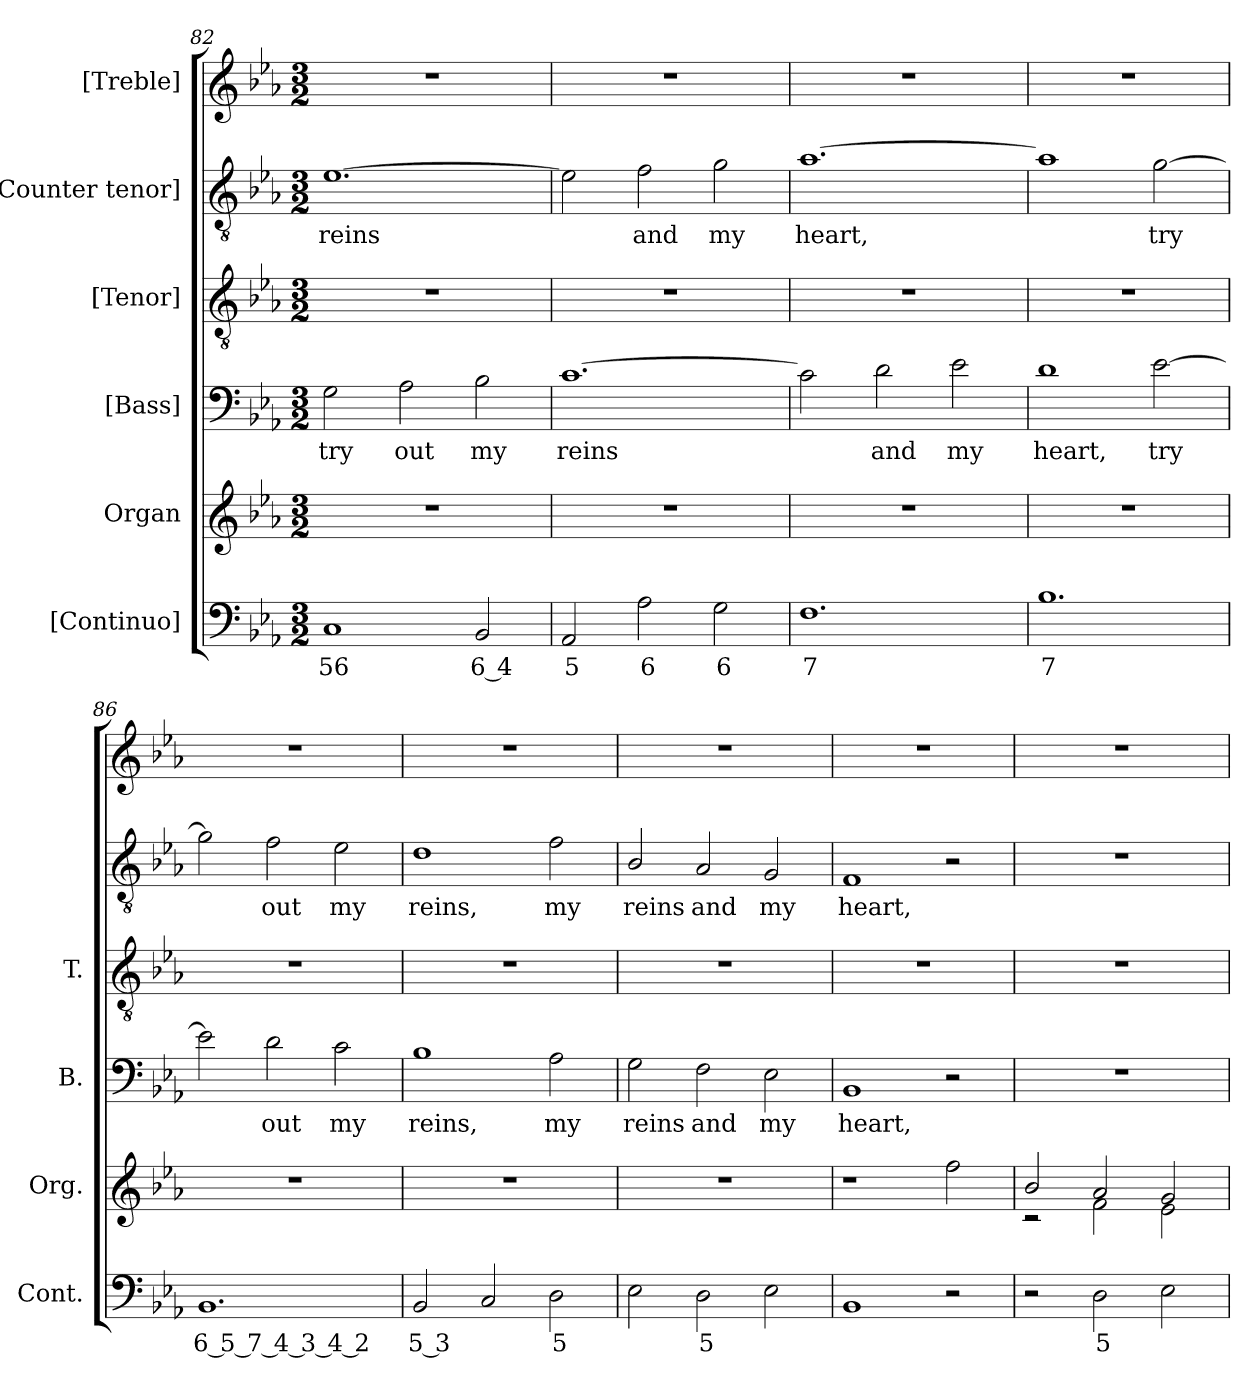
**kern	**text	**kern	**kern	**text	**kern	**kern	**text	**kern
*part6	*part6	*part5	*part4	*part4	*part3	*part2	*part2	*part1
*staff6	*staff6	*staff5	*staff4	*staff4	*staff3	*staff2	*staff2	*staff1
*I"[Continuo]	*	*I"Organ	*I"[Bass]	*	*I"[Tenor]	*I"[Counter tenor]	*	*I"[Treble]
*I'Cont.	*	*I'Org.	*I'B.	*	*I'T.	*	*	*
*clefF4	*	*clefG2	*clefF4	*	*clefGv2	*clefGv2	*	*clefG2
*	*	*	*	*	*ITrd7c12	*ITrd7c12	*	*
*k[b-e-a-]	*	*k[b-e-a-]	*k[b-e-a-]	*	*k[b-e-a-]	*k[b-e-a-]	*	*k[b-e-a-]
*E-:	*	*E-:	*E-:	*	*E-:	*E-:	*	*E-:
*M3/2	*	*M3/2	*M3/2	*	*M3/2	*M3/2	*	*M3/2
=82	=82	=82	=82	=82	=82	=82	=82	=82
!	!LO:LY:b:color=#000000	!LO:N:vis=1	!	!	!	!	!	!
!	!	!	!	!LO:LY:b:color=#000000	!LO:N:vis=1	!	!	!
!	!	!	!	!	!	!	!LO:LY:b:color=#000000	!LO:N:vis=1
1Ci	56	1.r	2Gi\	try	1.r	[1.E-i	reins	1.r
!	!	!	!	!LO:LY:b:color=#000000	!	!	!	!
.	.	.	2A-i\	out	.	.	.	.
!	!LO:LY:b:color=#000000	!	!	!	!	!	!	!
!	!	!	!	!LO:LY:b:color=#000000	!	!	!	!
2BB-i/	6 4	.	2B-i\	my	.	.	.	.
!!LO:PB:g=z
=83	=83	=83	=83	=83	=83	=83	=83	=83
!	!LO:LY:b:color=#000000	!LO:N:vis=1	!	!	!	!	!	!
!	!	!	!	!LO:LY:b:color=#000000	!LO:N:vis=1	!	!	!LO:N:vis=1
2AA-i/	5	1.r	[1.ci	reins	1.r	2E-i\]	.	1.r
!	!LO:LY:b:color=#000000	!	!	!	!	!	!	!
!	!	!	!	!	!	!	!LO:LY:b:color=#000000	!
2A-i\	6	.	.	.	.	2Fi\	and	.
!	!LO:LY:b:color=#000000	!	!	!	!	!	!	!
!	!	!	!	!	!	!	!LO:LY:b:color=#000000	!
2Gi\	6	.	.	.	.	2Gi\	my	.
=84	=84	=84	=84	=84	=84	=84	=84	=84
!	!LO:LY:b:color=#000000	!LO:N:vis=1	!	!	!LO:N:vis=1	!	!	!
!	!	!	!	!	!	!	!LO:LY:b:color=#000000	!LO:N:vis=1
1.Fi	7	1.r	2ci\]	.	1.r	[1.A-i	heart,	1.r
!	!	!	!	!LO:LY:b:color=#000000	!	!	!	!
.	.	.	2di\	and	.	.	.	.
!	!	!	!	!LO:LY:b:color=#000000	!	!	!	!
.	.	.	2e-i\	my	.	.	.	.
=85	=85	=85	=85	=85	=85	=85	=85	=85
!	!LO:LY:b:color=#000000	!LO:N:vis=1	!	!	!	!	!	!
!	!	!	!	!LO:LY:b:color=#000000	!LO:N:vis=1	!	!	!LO:N:vis=1
1.B-i	7	1.r	1di	heart,	1.r	1A-i]	.	1.r
!	!	!	!	!LO:LY:b:color=#000000	!	!	!	!
!	!	!	!	!	!	!	!LO:LY:b:color=#000000	!
.	.	.	[2e-i\	try	.	[2Gi\	try	.
=86	=86	=86	=86	=86	=86	=86	=86	=86
!	!LO:LY:b:color=#000000	!LO:N:vis=1	!	!	!LO:N:vis=1	!	!	!LO:N:vis=1
1.BB-i	6 5 7 4 3 4 2	1.r	2e-i\]	.	1.r	2Gi\]	.	1.r
!	!	!	!	!LO:LY:b:color=#000000	!	!	!	!
!	!	!	!	!	!	!	!LO:LY:b:color=#000000	!
.	.	.	2di\	out	.	2Fi\	out	.
!	!	!	!	!LO:LY:b:color=#000000	!	!	!	!
!	!	!	!	!	!	!	!LO:LY:b:color=#000000	!
.	.	.	2ci\	my	.	2E-i\	my	.
=87	=87	=87	=87	=87	=87	=87	=87	=87
!	!LO:LY:b:color=#000000	!LO:N:vis=1	!	!	!	!	!	!
!	!	!	!	!LO:LY:b:color=#000000	!LO:N:vis=1	!	!	!
!	!	!	!	!	!	!	!LO:LY:b:color=#000000	!LO:N:vis=1
2BB-i/	5 3	1.r	1B-i	reins,	1.r	1Di	reins,	1.r
2Ci/	.	.	.	.	.	.	.	.
!	!LO:LY:b:color=#000000	!	!	!	!	!	!	!
!	!	!	!	!LO:LY:b:color=#000000	!	!	!	!
!	!	!	!	!	!	!	!LO:LY:b:color=#000000	!
2Di\	5	.	2A-i\	my	.	2Fi\	my	.
=88	=88	=88	=88	=88	=88	=88	=88	=88
!	!	!LO:N:vis=1	!	!	!	!	!	!
!	!	!	!	!LO:LY:b:color=#000000	!LO:N:vis=1	!	!	!
!	!	!	!	!	!	!	!LO:LY:b:color=#000000	!LO:N:vis=1
2E-i\	.	1.r	2Gi\	reins	1.r	2BB-i/	reins	1.r
!	!LO:LY:b:color=#000000	!	!	!	!	!	!	!
!	!	!	!	!LO:LY:b:color=#000000	!	!	!	!
!	!	!	!	!	!	!	!LO:LY:b:color=#000000	!
2Di\	5	.	2Fi\	and	.	2AA-i/	and	.
!	!	!	!	!LO:LY:b:color=#000000	!	!	!	!
!	!	!	!	!	!	!	!LO:LY:b:color=#000000	!
2E-i\	.	.	2E-i\	my	.	2GGi/	my	.
!!LO:LB:g=z
=89	=89	=89	=89	=89	=89	=89	=89	=89
!	!	!	!	!LO:LY:b:color=#000000	!LO:N:vis=1	!	!	!
!	!	!	!	!	!	!	!LO:LY:b:color=#000000	!LO:N:vis=1
1BB-i	.	1r	1BB-i	heart,	1.r	1FFi	heart,	1.r
2r	.	2ffi\	2r	.	.	2r	.	.
=90	=90	=90	=90	=90	=90	=90	=90	=90
*	*	*^	*	*	*	*	*	*
!	!	!	!	!LO:N:vis=1	!	!LO:N:vis=1	!LO:N:vis=1	!	!LO:N:vis=1
2r	.	2b-i/	2r	1.r	.	1.r	1.r	.	1.r
!	!LO:LY:b:color=#000000	!	!	!	!	!	!	!	!
2Di\	5	2a-i/	2fi\	.	.	.	.	.	.
2E-i\	.	2gi/	2e-i\	.	.	.	.	.	.
*	*	*v	*v	*	*	*	*	*	*
=	=	=	=	=	=	=	=	=
*-	*-	*-	*-	*-	*-	*-	*-	*-
